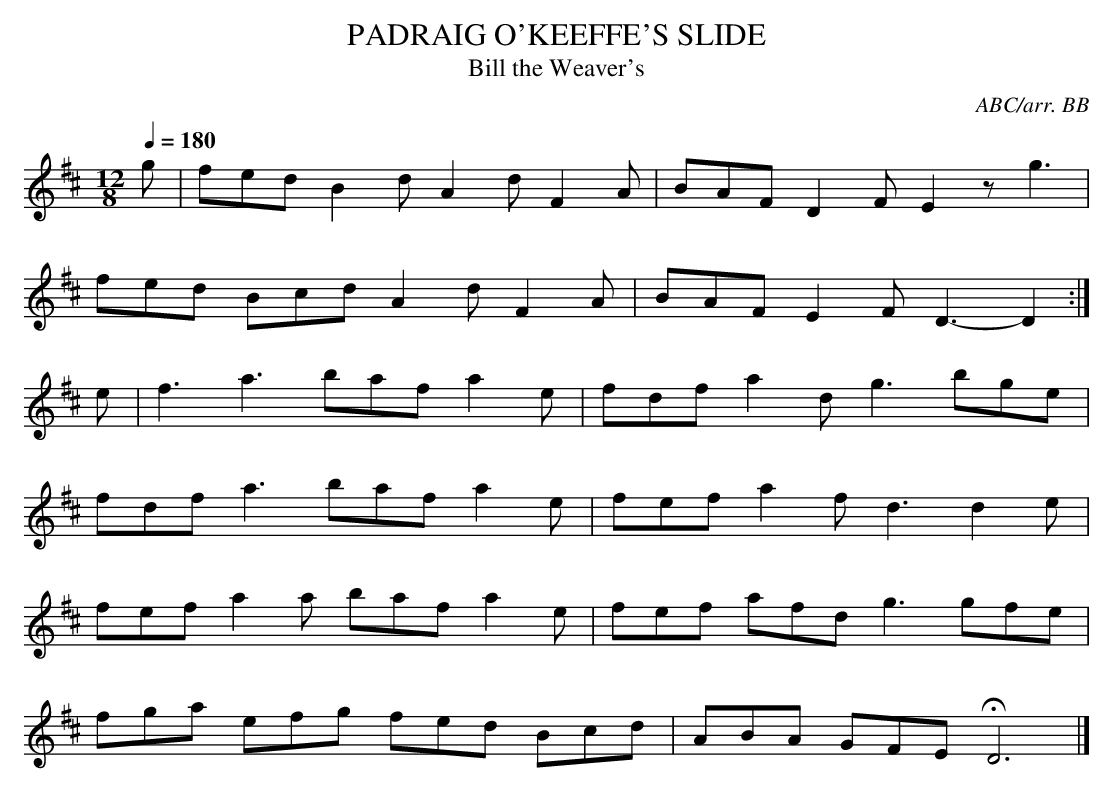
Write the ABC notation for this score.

X:1
T:PADRAIG O'KEEFFE'S SLIDE
T:Bill the Weaver's
C:ABC/arr. BB
Q:1/4=180
L:1/8
M:12/8
K:D
g| fed B2d A2d F2A|BAF D2F E2z g3 |
fed Bcd A2d F2A|BAF E2F D3- D2 :|
e|f3 a3 baf a2e|fdf a2d g3 bge|
fdf a3 baf a2e|fef a2f d3 d2e|
fef a2a baf a2e|fef afd g3 gfe|
fga efg fed Bcd|ABA GFE HD6 |]
